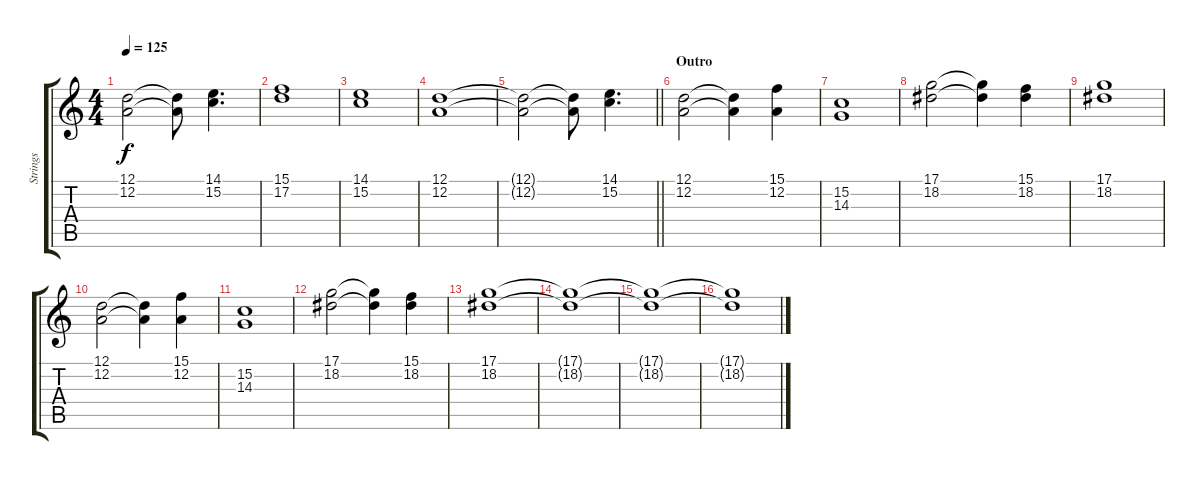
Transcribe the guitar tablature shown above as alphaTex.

\track ("Strings" "Strings") {instrument stringensemble1}
\staff {score tabs}
\tuning (D4 A3 F3 C3 G2 D2) {hide}
\ts (4 4)
\tempo 125
\clef g2
\ks c
(12.1{t} 12.2{t}).2{dy f} (12.1{t} 12.2{t}).8 (14.1 15.2).4{d} |
(15.1 17.2).1 |
(14.1 15.2).1 |
(12.1 12.2).1 |
\barLineRight lightlight
(12.1{t} 12.2{t}).2 (12.1{t} 12.2{t}).8 (14.1 15.2).4{d} |
\section ("" "Outro")
(12.1 12.2).2 (12.1{t} 12.2{t}).4 (15.1 12.2).4 |
(15.2 14.3).1 |
(17.1 18.2).2 (17.1{t} 18.2{t}).4 (15.1 18.2).4 |
(17.1 18.2).1 |
(12.1 12.2).2 (12.1{t} 12.2{t}).4 (15.1 12.2).4 |
(15.2 14.3).1 |
(17.1 18.2).2 (17.1{t} 18.2{t}).4 (15.1 18.2).4 |
(17.1 18.2).1 |
(17.1{t} 18.2{t}).1 |
(17.1{t} 18.2{t}).1 |
(17.1{t} 18.2{t}).1
